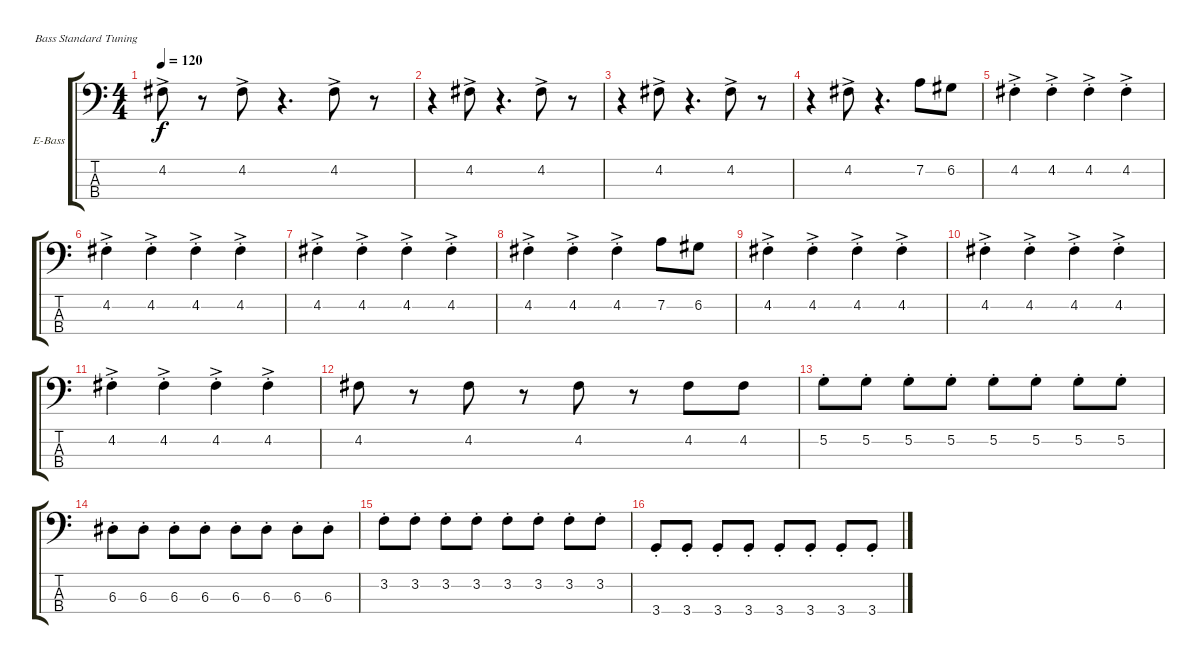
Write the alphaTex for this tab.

\defaultSystemsLayout 4
\bracketExtendMode groupsimilarinstruments
\firstSystemTrackNameOrientation horizontal
\otherSystemsTrackNameOrientation horizontal
\track ("Thomas Smuszynski" "E-Bass") {instrument electricbassfinger}
\staff {score tabs}
\tuning (G2 D2 A1 E1)
\ts (4 4)
\tempo 120
\clef f4
\ks c
4.2{ac}.8{dy f} r.8 4.2{ac}.8 r.4{d} 4.2{ac}.8 r.8 |
r.4 4.2{ac}.8 r.4{d} 4.2{ac}.8 r.8 |
r.4 4.2{ac}.8 r.4{d} 4.2{ac}.8 r.8 |
r.4 4.2{ac}.8 r.4{d} 7.2.8 6.2.8 |
4.2{ac st}.4 4.2{ac st}.4 4.2{ac st}.4 4.2{ac st}.4 |
4.2{ac st}.4 4.2{ac st}.4 4.2{ac st}.4 4.2{ac st}.4 |
4.2{ac st}.4 4.2{ac st}.4 4.2{ac st}.4 4.2{ac st}.4 |
4.2{ac st}.4 4.2{ac st}.4 4.2{ac st}.4 7.2.8 6.2.8 |
4.2{ac st}.4 4.2{ac st}.4 4.2{ac st}.4 4.2{ac st}.4 |
4.2{ac st}.4 4.2{ac st}.4 4.2{ac st}.4 4.2{ac st}.4 |
4.2{ac st}.4 4.2{ac st}.4 4.2{ac st}.4 4.2{ac st}.4 |
4.2.8 r.8 4.2.8 r.8 4.2.8 r.8 4.2.8 4.2.8 |
5.2{st}.8 5.2{st}.8 5.2{st}.8 5.2{st}.8 5.2{st}.8 5.2{st}.8 5.2{st}.8 5.2{st}.8 |
6.3{st}.8 6.3{st}.8 6.3{st}.8 6.3{st}.8 6.3{st}.8 6.3{st}.8 6.3{st}.8 6.3{st}.8 |
3.2{st}.8 3.2{st}.8 3.2{st}.8 3.2{st}.8 3.2{st}.8 3.2{st}.8 3.2{st}.8 3.2{st}.8 |
3.4{st}.8 3.4{st}.8 3.4{st}.8 3.4{st}.8 3.4{st}.8 3.4{st}.8 3.4{st}.8 3.4{st}.8
